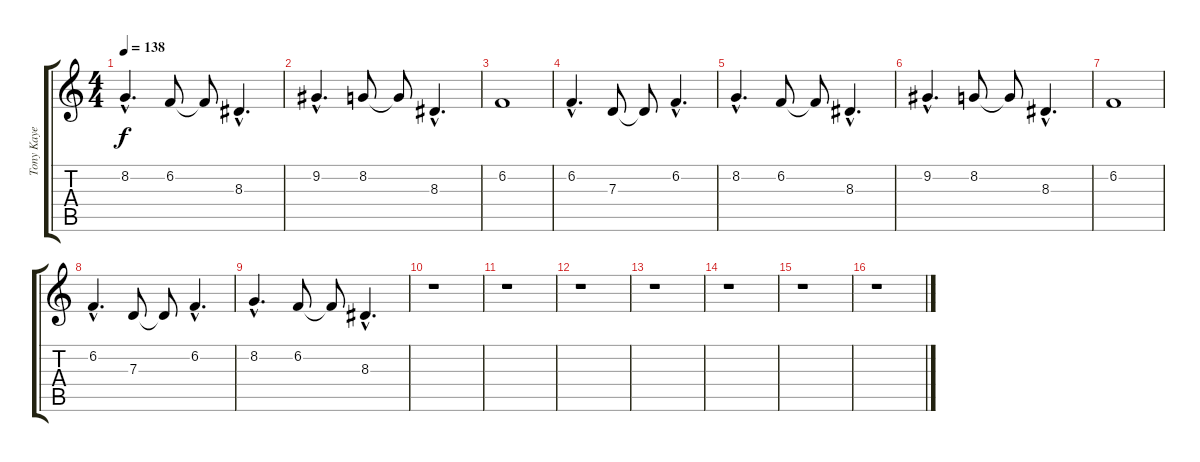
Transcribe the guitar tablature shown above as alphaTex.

\track ("Tony Kaye 1" "Tony Kaye ") {instrument reedorgan}
\staff {score tabs}
\tuning (E4 B3 G3 D3 A2 E2) {hide}
\ts (4 4)
\tempo 138
\clef g2
\ks c
8.2{hac}.4{d dy f} 6.2.8 6.2{t}.8 8.3{hac}.4{d} |
9.2{hac}.4{d} 8.2.8 8.2{t}.8 8.3{hac}.4{d} |
6.2.1 |
6.2{hac}.4{d} 7.3.8 7.3{t}.8 6.2{hac}.4{d} |
8.2{hac}.4{d} 6.2.8 6.2{t}.8 8.3{hac}.4{d} |
9.2{hac}.4{d} 8.2.8 8.2{t}.8 8.3{hac}.4{d} |
6.2.1 |
6.2{hac}.4{d} 7.3.8 7.3{t}.8 6.2{hac}.4{d} |
8.2{hac}.4{d} 6.2.8 6.2{t}.8 8.3{hac}.4{d} |
r.1 |
r.1 |
r.1 |
r.1 |
r.1 |
r.1 |
r.1
